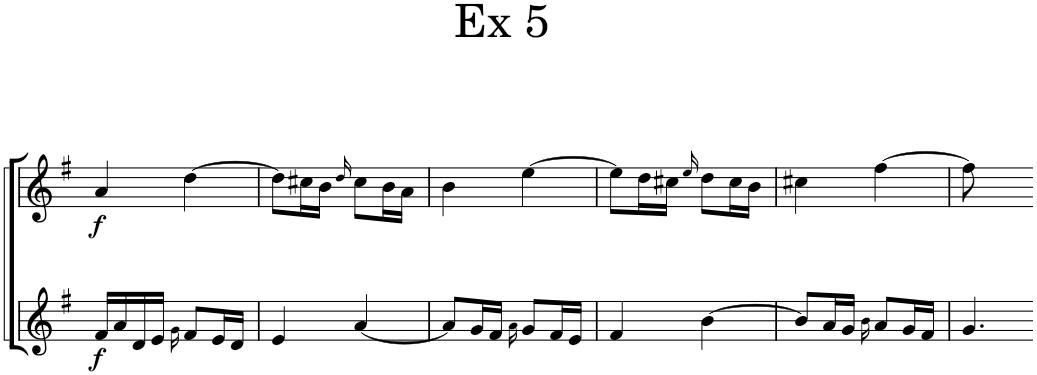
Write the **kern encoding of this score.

**kern	**dynam	**kern	**dynam
*part2	*part2	*part1	*part1
*staff2	*staff2	*staff1	*staff1
*I"Flute 2	*	*I"Flute 1	*
*I'Fl	*	*I'Fl	*
*clefG2	*	*clefG2	*
*k[f#]	*	*k[f#]	*
*M2/4	*	*M2/4	*
=1	=1	=1	=1
!	!LO:DY:b	!	!LO:DY:b
16f#/LL	f	4a/	f
16a/	.	.	.
16d/	.	.	.
16e/JJ	.	.	.
16qg\	.	.	.
8f#/L	.	[4dd\	.
16e/L	.	.	.
16d/JJ	.	.	.
=2	=2	=2	=2
4e/	.	8dd\L]	.
.	.	16cc#X\L	.
.	.	16b\JJ	.
.	.	16qdd/	.
[4a/	.	8cc#\L	.
.	.	16b\L	.
.	.	16a\JJ	.
=3	=3	=3	=3
8a/L]	.	4b\	.
16g/L	.	.	.
16f#/JJ	.	.	.
16qa\	.	.	.
8g/L	.	[4ee\	.
16f#/L	.	.	.
16e/JJ	.	.	.
=4	=4	=4	=4
4f#/	.	8ee\L]	.
.	.	16dd\L	.
.	.	16cc#X\JJ	.
.	.	16qee/	.
[4b\	.	8dd\L	.
.	.	16cc#\L	.
.	.	16b\JJ	.
=5	=5	=5	=5
8b/L]	.	4cc#X\	.
16a/L	.	.	.
16g/JJ	.	.	.
16qb\	.	.	.
8a/L	.	[4ff#\	.
16g/L	.	.	.
16f#/JJ	.	.	.
=6	=6	=6	=6
4.g/	.	8ff#\]	.
.	.	4ryy	.
=-	=-	=-	=-
*-	*-	*-	*-
